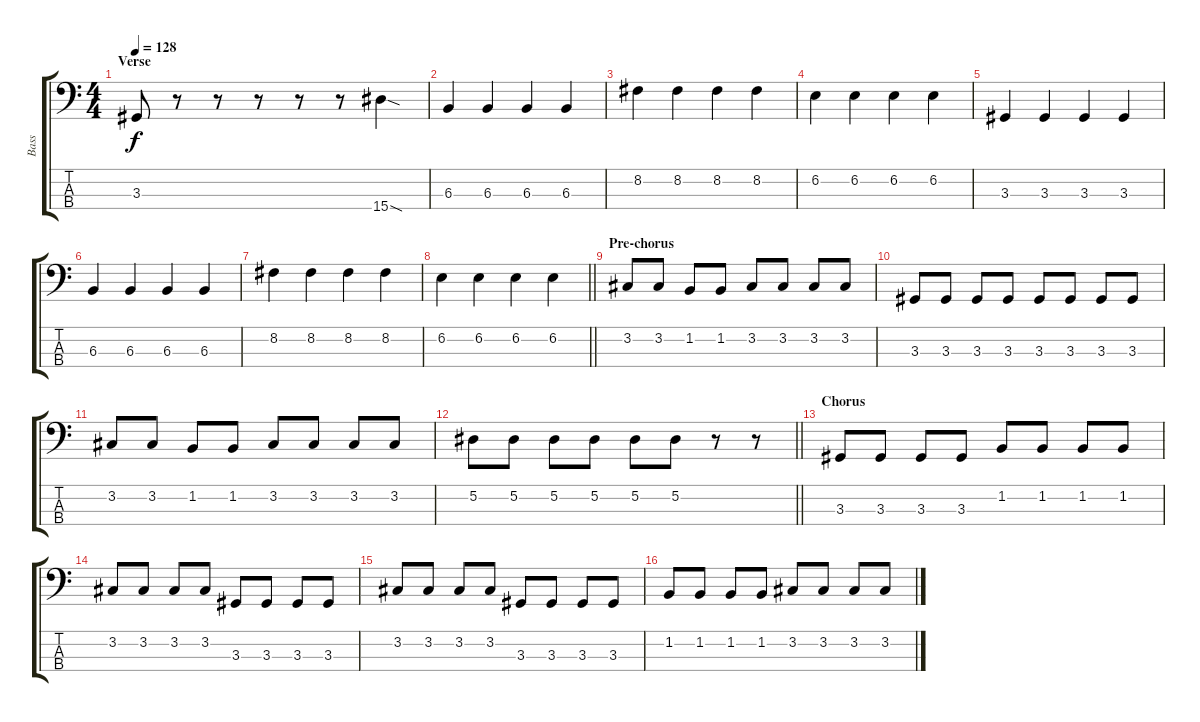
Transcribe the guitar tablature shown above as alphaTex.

\track ("Bass" "Bass") {instrument electricbasspick}
\staff {score tabs}
\tuning (Eb2 Bb1 F1 C1) {hide}
\ts (4 4)
\section ("" "Verse")
\tempo 128
\clef f4
\ks c
3.3.8{dy f} r.8 r.8 r.8 r.8 r.8 15.4{sod}.4 |
6.3.4 6.3.4 6.3.4 6.3.4 |
8.2.4 8.2.4 8.2.4 8.2.4 |
6.2.4 6.2.4 6.2.4 6.2.4 |
3.3.4 3.3.4 3.3.4 3.3.4 |
6.3.4 6.3.4 6.3.4 6.3.4 |
8.2.4 8.2.4 8.2.4 8.2.4 |
\barLineRight lightlight
6.2.4 6.2.4 6.2.4 6.2.4 |
\section ("" "Pre-chorus")
3.2.8 3.2.8 1.2.8 1.2.8 3.2.8 3.2.8 3.2.8 3.2.8 |
3.3.8 3.3.8 3.3.8 3.3.8 3.3.8 3.3.8 3.3.8 3.3.8 |
3.2.8 3.2.8 1.2.8 1.2.8 3.2.8 3.2.8 3.2.8 3.2.8 |
\barLineRight lightlight
5.2.8 5.2.8 5.2.8 5.2.8 5.2.8 5.2.8 r.8 r.8 |
\section ("" "Chorus")
3.3.8 3.3.8 3.3.8 3.3.8 1.2.8 1.2.8 1.2.8 1.2.8 |
3.2.8 3.2.8 3.2.8 3.2.8 3.3.8 3.3.8 3.3.8 3.3.8 |
3.2.8 3.2.8 3.2.8 3.2.8 3.3.8 3.3.8 3.3.8 3.3.8 |
1.2.8 1.2.8 1.2.8 1.2.8 3.2.8 3.2.8 3.2.8 3.2.8
